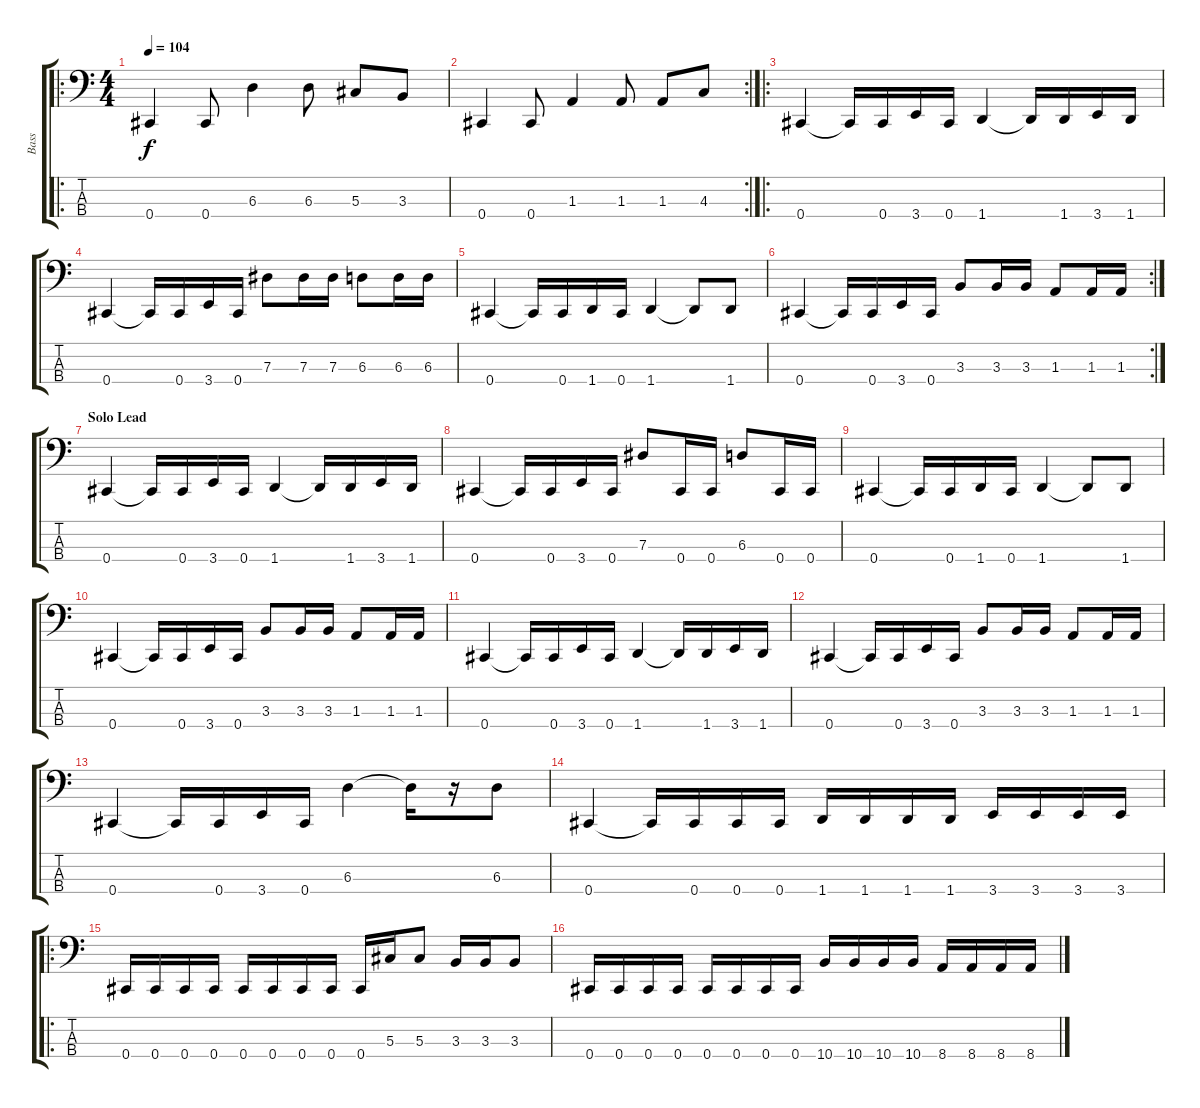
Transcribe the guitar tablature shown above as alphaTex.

\track ("Bass" "Bass") {instrument electricbassfinger}
\staff {score tabs}
\tuning (Gb2 Db2 Ab1 Db1) {hide}
\ro
\ts (4 4)
\tempo 104
\clef f4
\ks c
0.4.4{dy f} 0.4.8 6.3.4 6.3.8 5.3.8 3.3.8 |
\rc 2
0.4.4 0.4.8 1.3.4 1.3.8 1.3.8 4.3.8 |
\ro
0.4.4 0.4{t}.16 0.4.16 3.4.16 0.4.16 1.4.4 1.4{t}.16 1.4.16 3.4.16 1.4.16 |
0.4.4 0.4{t}.16 0.4.16 3.4.16 0.4.16 7.3.8 7.3.16 7.3.16 6.3.8 6.3.16 6.3.16 |
0.4.4 0.4{t}.16 0.4.16 1.4.16 0.4.16 1.4.4 1.4{t}.8 1.4.8 |
\rc 2
0.4.4 0.4{t}.16 0.4.16 3.4.16 0.4.16 3.3.8 3.3.16 3.3.16 1.3.8 1.3.16 1.3.16 |
\section ("" "Solo Lead")
0.4.4 0.4{t}.16 0.4.16 3.4.16 0.4.16 1.4.4 1.4{t}.16 1.4.16 3.4.16 1.4.16 |
0.4.4 0.4{t}.16 0.4.16 3.4.16 0.4.16 7.3.8 0.4.16 0.4.16 6.3.8 0.4.16 0.4.16 |
0.4.4 0.4{t}.16 0.4.16 1.4.16 0.4.16 1.4.4 1.4{t}.8 1.4.8 |
0.4.4 0.4{t}.16 0.4.16 3.4.16 0.4.16 3.3.8 3.3.16 3.3.16 1.3.8 1.3.16 1.3.16 |
0.4.4 0.4{t}.16 0.4.16 3.4.16 0.4.16 1.4.4 1.4{t}.16 1.4.16 3.4.16 1.4.16 |
0.4.4 0.4{t}.16 0.4.16 3.4.16 0.4.16 3.3.8 3.3.16 3.3.16 1.3.8 1.3.16 1.3.16 |
0.4.4 0.4{t}.16 0.4.16 3.4.16 0.4.16 6.3.4 6.3{t}.16 r.16 6.3.8 |
0.4.4 0.4{t}.16 0.4.16 0.4.16 0.4.16 1.4.16 1.4.16 1.4.16 1.4.16 3.4.16 3.4.16 3.4.16 3.4.16 |
\ro
0.4.16 0.4.16 0.4.16 0.4.16 0.4.16 0.4.16 0.4.16 0.4.16 0.4.16 5.3.16 5.3.8 3.3.16 3.3.16 3.3.8 |
0.4.16 0.4.16 0.4.16 0.4.16 0.4.16 0.4.16 0.4.16 0.4.16 10.4.16 10.4.16 10.4.16 10.4.16 8.4.16 8.4.16 8.4.16 8.4.16
